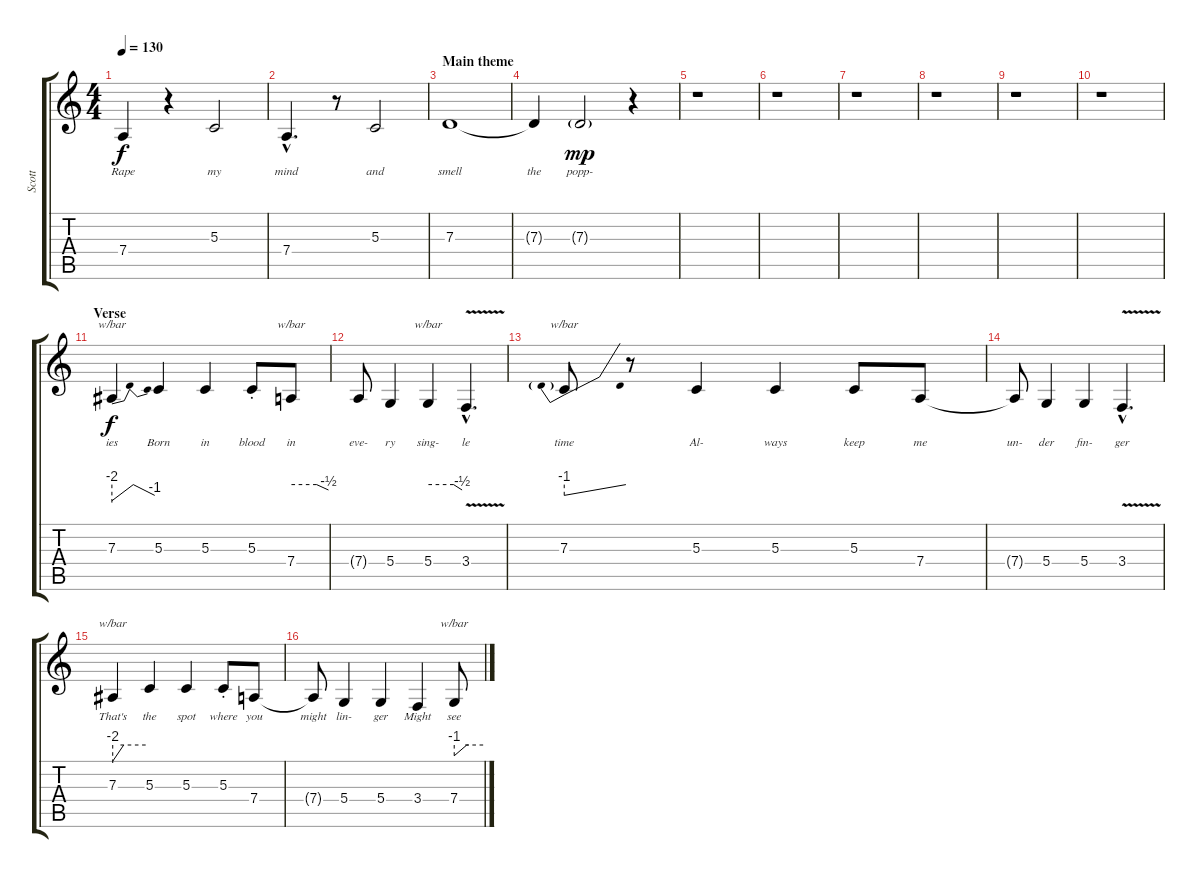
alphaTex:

\track ("Scott" "Scott") {instrument tenorsax}
\staff {score tabs}
\tuning (E4 B3 G3 D3 A2 E2) {hide}
\ts (4 4)
\tempo 130
\clef g2
\ks c
7.4{t}.4{lyrics (0 "Rape") lyrics (1 "") lyrics (2 "") lyrics (3 "") lyrics (4 "") dy f} r.4 5.3.2{lyrics (0 "my") lyrics (1 "") lyrics (2 "") lyrics (3 "") lyrics (4 "")} |
7.4{hac}.4{d lyrics (0 "mind") lyrics (1 "") lyrics (2 "") lyrics (3 "") lyrics (4 "")} r.8 5.3.2{lyrics (0 "and") lyrics (1 "") lyrics (2 "") lyrics (3 "") lyrics (4 "")} |
\section ("" "Main theme")
7.3.1{lyrics (0 "smell") lyrics (1 "") lyrics (2 "") lyrics (3 "") lyrics (4 "")} |
7.3{t}.4{lyrics (0 "the") lyrics (1 "") lyrics (2 "") lyrics (3 "") lyrics (4 "")} 7.3{g}.2{lyrics (0 "popp-") lyrics (1 "") lyrics (2 "") lyrics (3 "") lyrics (4 "") dy mp} r.4 |
r.1 |
r.1 |
r.1 |
r.1 |
r.1 |
r.1 |
\section ("" "Verse")
7.3.4{tbe (dip default 0 -8 20 0 45 0 60 -4) lyrics (0 "ies") lyrics (1 "") lyrics (2 "") lyrics (3 "") lyrics (4 "") dy f volume 16} 5.3.4{lyrics (0 "Born") lyrics (1 "") lyrics (2 "") lyrics (3 "") lyrics (4 "")} 5.3.4{lyrics (0 "in") lyrics (1 "") lyrics (2 "") lyrics (3 "") lyrics (4 "")} 5.3{st}.8{lyrics (0 "blood") lyrics (1 "") lyrics (2 "") lyrics (3 "") lyrics (4 "")} 7.4.8{tbe (custom default 0 0 41 0 60 -2) lyrics (0 "in") lyrics (1 "") lyrics (2 "") lyrics (3 "") lyrics (4 "")} |
7.4{t}.8{lyrics (0 "eve-") lyrics (1 "") lyrics (2 "") lyrics (3 "") lyrics (4 "")} 5.4.4{lyrics (0 "ry") lyrics (1 "") lyrics (2 "") lyrics (3 "") lyrics (4 "")} 5.4.4{tbe (custom default 0 0 45 0 60 -2) lyrics (0 "sing-") lyrics (1 "") lyrics (2 "") lyrics (3 "") lyrics (4 "")} 3.4{v hac}.4{d lyrics (0 "le") lyrics (1 "") lyrics (2 "") lyrics (3 "") lyrics (4 "")} |
7.3.8{tbe (predivedive default 0 -4 60 0) lyrics (0 "time") lyrics (1 "") lyrics (2 "") lyrics (3 "") lyrics (4 "")} r.8 5.3.4{lyrics (0 "Al-") lyrics (1 "") lyrics (2 "") lyrics (3 "") lyrics (4 "")} 5.3.4{lyrics (0 "ways") lyrics (1 "") lyrics (2 "") lyrics (3 "") lyrics (4 "")} 5.3.8{lyrics (0 "keep") lyrics (1 "") lyrics (2 "") lyrics (3 "") lyrics (4 "")} 7.4.8{lyrics (0 "me") lyrics (1 "") lyrics (2 "") lyrics (3 "") lyrics (4 "")} |
7.4{t}.8{lyrics (0 "un-") lyrics (1 "") lyrics (2 "") lyrics (3 "") lyrics (4 "")} 5.4.4{lyrics (0 "der") lyrics (1 "") lyrics (2 "") lyrics (3 "") lyrics (4 "")} 5.4.4{lyrics (0 "fin-") lyrics (1 "") lyrics (2 "") lyrics (3 "") lyrics (4 "")} 3.4{v hac}.4{d lyrics (0 "ger") lyrics (1 "") lyrics (2 "") lyrics (3 "") lyrics (4 "")} |
7.3.4{tbe (custom default 0 -8 20 0 60 0) lyrics (0 "That's") lyrics (1 "") lyrics (2 "") lyrics (3 "") lyrics (4 "") volume 16} 5.3.4{lyrics (0 "the") lyrics (1 "") lyrics (2 "") lyrics (3 "") lyrics (4 "")} 5.3.4{lyrics (0 "spot") lyrics (1 "") lyrics (2 "") lyrics (3 "") lyrics (4 "")} 5.3{st}.8{lyrics (0 "where") lyrics (1 "") lyrics (2 "") lyrics (3 "") lyrics (4 "")} 7.4.8{lyrics (0 "you") lyrics (1 "") lyrics (2 "") lyrics (3 "") lyrics (4 "")} |
7.4{t}.8{lyrics (0 "might") lyrics (1 "") lyrics (2 "") lyrics (3 "") lyrics (4 "")} 5.4.4{lyrics (0 "lin-") lyrics (1 "") lyrics (2 "") lyrics (3 "") lyrics (4 "")} 5.4.4{lyrics (0 "ger") lyrics (1 "") lyrics (2 "") lyrics (3 "") lyrics (4 "")} 3.4.4{lyrics (0 "Might") lyrics (1 "") lyrics (2 "") lyrics (3 "") lyrics (4 "")} 7.4.8{tbe (custom default 0 -4 26 0 30 0 60 0) lyrics (0 "see") lyrics (1 "") lyrics (2 "") lyrics (3 "") lyrics (4 "")}
